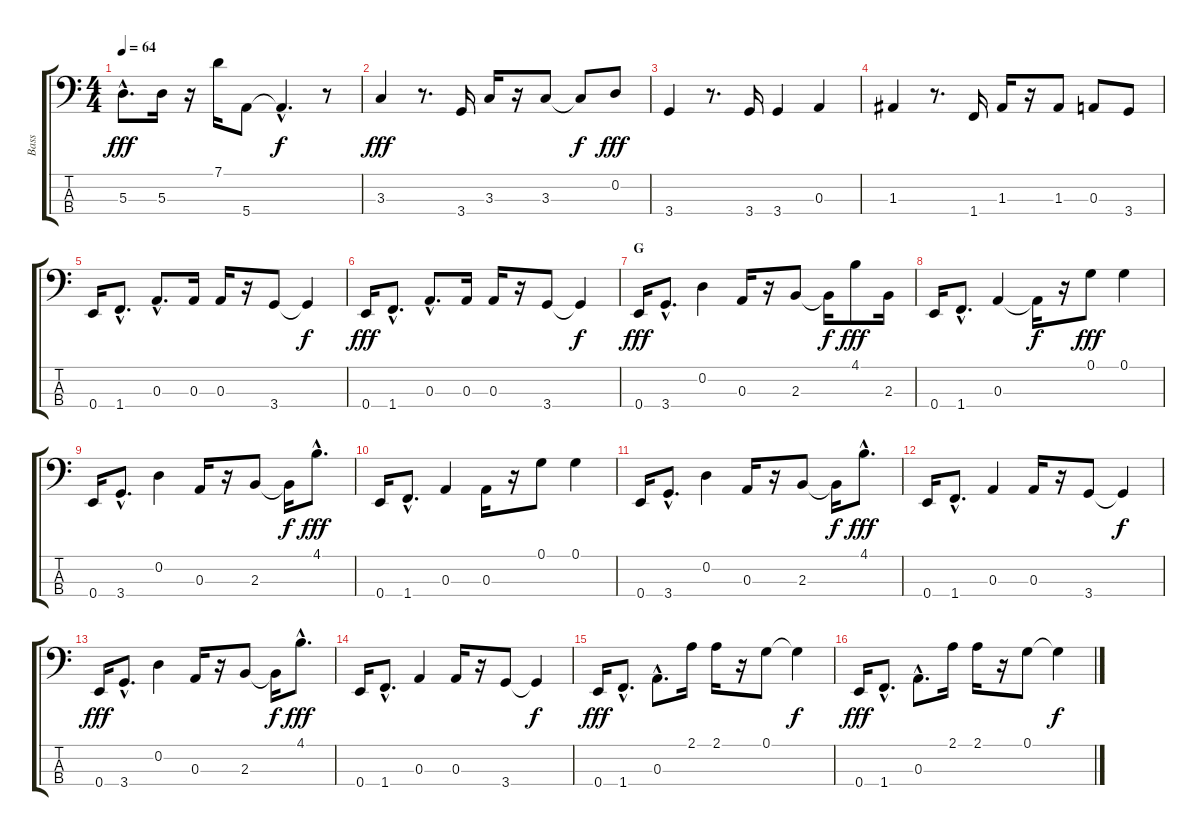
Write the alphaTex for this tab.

\track ("Bass" "Bass") {instrument electricbassfinger}
\staff {score tabs}
\tuning (G2 D2 A1 E1) {hide}
\ts (4 4)
\tempo 64
\clef f4
\ks c
5.3{hac}.8{d dy fff} 5.3.16 r.16 7.1.16 5.4.8 5.4{hac t}.4{d dy f} r.8 |
3.3.4{dy fff} r.8{d} 3.4.16 3.3.16 r.16 3.3.8 3.3{t}.8{dy f} 0.2.8{dy fff} |
3.4.4 r.8{d} 3.4.16 3.4.4 0.3.4 |
1.3.4 r.8{d} 1.4.16 1.3.16 r.16 1.3.8 0.3.8 3.4.8 |
0.4.16 1.4{hac}.8{d} 0.3{hac}.8{d} 0.3.16 0.3.16 r.16 3.4.8 3.4{t}.4{dy f} |
0.4.16{dy fff} 1.4{hac}.8{d} 0.3{hac}.8{d} 0.3.16 0.3.16 r.16 3.4.8 3.4{t}.4{dy f} |
\section ("" "G")
0.4.16{dy fff} 3.4{hac}.8{d} 0.2.4 0.3.16 r.16 2.3.8 2.3{t}.16{dy f} 4.1.8{dy fff} 2.3.16 |
0.4.16 1.4{hac}.8{d} 0.3.4 0.3{t}.16{dy f} r.16 0.1.8{dy fff} 0.1.4 |
0.4.16 3.4{hac}.8{d} 0.2.4 0.3.16 r.16 2.3.8 2.3{t}.16{dy f} 4.1{hac}.8{d dy fff} |
0.4.16 1.4{hac}.8{d} 0.3.4 0.3.16 r.16 0.1.8 0.1.4 |
0.4.16 3.4{hac}.8{d} 0.2.4 0.3.16 r.16 2.3.8 2.3{t}.16{dy f} 4.1{hac}.8{d dy fff} |
0.4.16 1.4{hac}.8{d} 0.3.4 0.3.16 r.16 3.4.8 3.4{t}.4{dy f} |
0.4.16{dy fff} 3.4{hac}.8{d} 0.2.4 0.3.16 r.16 2.3.8 2.3{t}.16{dy f} 4.1{hac}.8{d dy fff} |
0.4.16 1.4{hac}.8{d} 0.3.4 0.3.16 r.16 3.4.8 3.4{t}.4{dy f} |
0.4.16{dy fff} 1.4{hac}.8{d} 0.3{hac}.8{d} 2.1.16 2.1.16 r.16 0.1.8 0.1{t}.4{dy f} |
0.4.16{dy fff} 1.4{hac}.8{d} 0.3{hac}.8{d} 2.1.16 2.1.16 r.16 0.1.8 0.1{t}.4{dy f}
